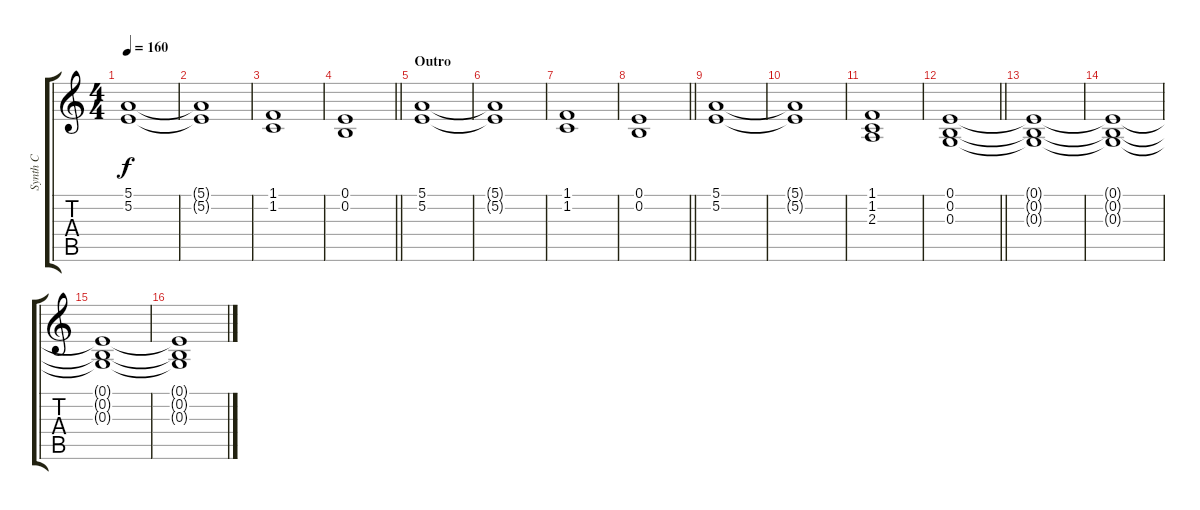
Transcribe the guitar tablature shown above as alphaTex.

\track ("Synth C" "Synth C") {instrument pad4choir}
\staff {score tabs}
\tuning (E4 B3 G3 D3 A2 E2) {hide}
\ts (4 4)
\tempo 160
\clef g2
\ks c
(5.1 5.2).1{dy f} |
(5.1{t} 5.2{t}).1 |
(1.1 1.2).1 |
\barLineRight lightlight
(0.1 0.2).1 |
\section ("" "Outro")
(5.1 5.2).1 |
(5.1{t} 5.2{t}).1 |
(1.1 1.2).1 |
\barLineRight lightlight
(0.1 0.2).1 |
(5.1 5.2).1 |
(5.1{t} 5.2{t}).1 |
(1.1 1.2 2.3).1 |
\barLineRight lightlight
(0.1 0.2 0.3).1 |
(0.1{t} 0.2{t} 0.3{t}).1 |
(0.1{t} 0.2{t} 0.3{t}).1 |
(0.1{t} 0.2{t} 0.3{t}).1 |
(0.1{t} 0.2{t} 0.3{t}).1
